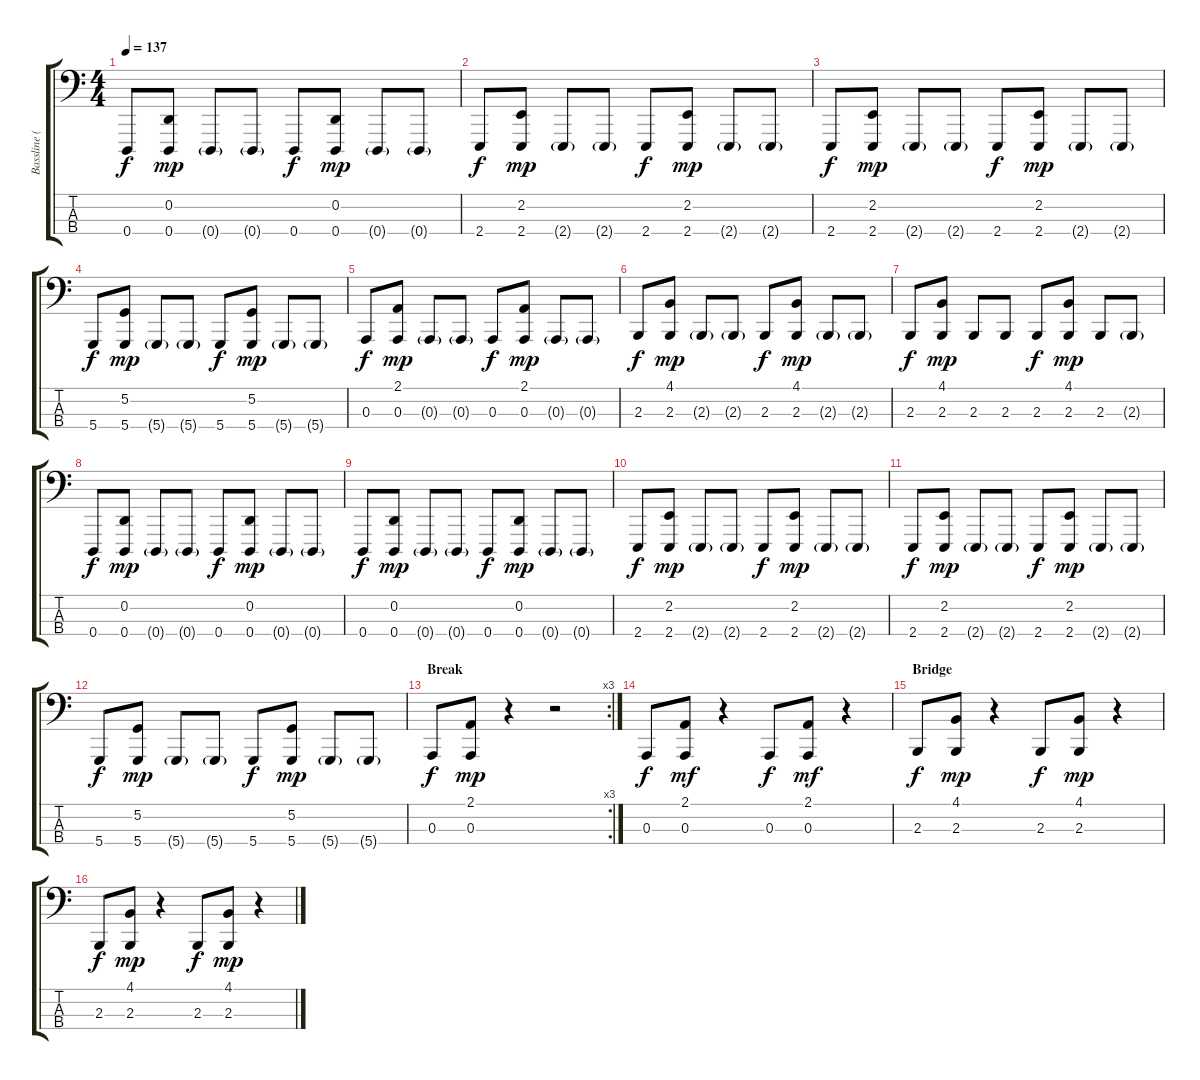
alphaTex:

\track ("Bassline (Drop D)" "Bassline (") {instrument lead2sawtooth}
\staff {score tabs}
\tuning (G2 D2 A1 D1) {hide}
\ts (4 4)
\tempo 137
\clef f4
\ks c
0.4.8{dy f} (0.2 0.4).8{dy mp} 0.4{g}.8 0.4{g}.8 0.4.8{dy f} (0.2 0.4).8{dy mp} 0.4{g}.8 0.4{g}.8 |
2.4.8{dy f} (2.2 2.4).8{dy mp} 2.4{g}.8 2.4{g}.8 2.4.8{dy f} (2.2 2.4).8{dy mp} 2.4{g}.8 2.4{g}.8 |
2.4.8{dy f} (2.2 2.4).8{dy mp} 2.4{g}.8 2.4{g}.8 2.4.8{dy f} (2.2 2.4).8{dy mp} 2.4{g}.8 2.4{g}.8 |
5.4.8{dy f} (5.2 5.4).8{dy mp} 5.4{g}.8 5.4{g}.8 5.4.8{dy f} (5.2 5.4).8{dy mp} 5.4{g}.8 5.4{g}.8 |
0.3.8{dy f} (2.1 0.3).8{dy mp} 0.3{g}.8 0.3{g}.8 0.3.8{dy f} (2.1 0.3).8{dy mp} 0.3{g}.8 0.3{g}.8 |
2.3.8{dy f volume 16 instrument lead2sawtooth} (4.1 2.3).8{dy mp} 2.3{g}.8 2.3{g}.8 2.3.8{dy f} (4.1 2.3).8{dy mp} 2.3{g}.8 2.3{g}.8 |
2.3.8{dy f} (4.1 2.3).8{dy mp} 2.3.8 2.3.8 2.3.8{dy f} (4.1 2.3).8{dy mp} 2.3.8 2.3{g}.8 |
0.4.8{dy f} (0.2 0.4).8{dy mp} 0.4{g}.8 0.4{g}.8 0.4.8{dy f} (0.2 0.4).8{dy mp} 0.4{g}.8 0.4{g}.8 |
0.4.8{dy f} (0.2 0.4).8{dy mp} 0.4{g}.8 0.4{g}.8 0.4.8{dy f} (0.2 0.4).8{dy mp} 0.4{g}.8 0.4{g}.8 |
2.4.8{dy f} (2.2 2.4).8{dy mp} 2.4{g}.8 2.4{g}.8 2.4.8{dy f} (2.2 2.4).8{dy mp} 2.4{g}.8 2.4{g}.8 |
2.4.8{dy f} (2.2 2.4).8{dy mp} 2.4{g}.8 2.4{g}.8 2.4.8{dy f} (2.2 2.4).8{dy mp} 2.4{g}.8 2.4{g}.8 |
5.4.8{dy f} (5.2 5.4).8{dy mp} 5.4{g}.8 5.4{g}.8 5.4.8{dy f} (5.2 5.4).8{dy mp} 5.4{g}.8 5.4{g}.8 |
\rc 3
\section ("" "Break")
0.3.8{dy f} (2.1 0.3).8{dy mp} r.4 r.2 |
0.3.8{dy f} (2.1 0.3).8{dy mf} r.4 0.3.8{dy f} (2.1 0.3).8{dy mf} r.4 |
\section ("" "Bridge")
2.3.8{dy f} (4.1 2.3).8{dy mp} r.4 2.3.8{dy f} (4.1 2.3).8{dy mp} r.4 |
2.3.8{dy f} (4.1 2.3).8{dy mp} r.4 2.3.8{dy f} (4.1 2.3).8{dy mp} r.4
